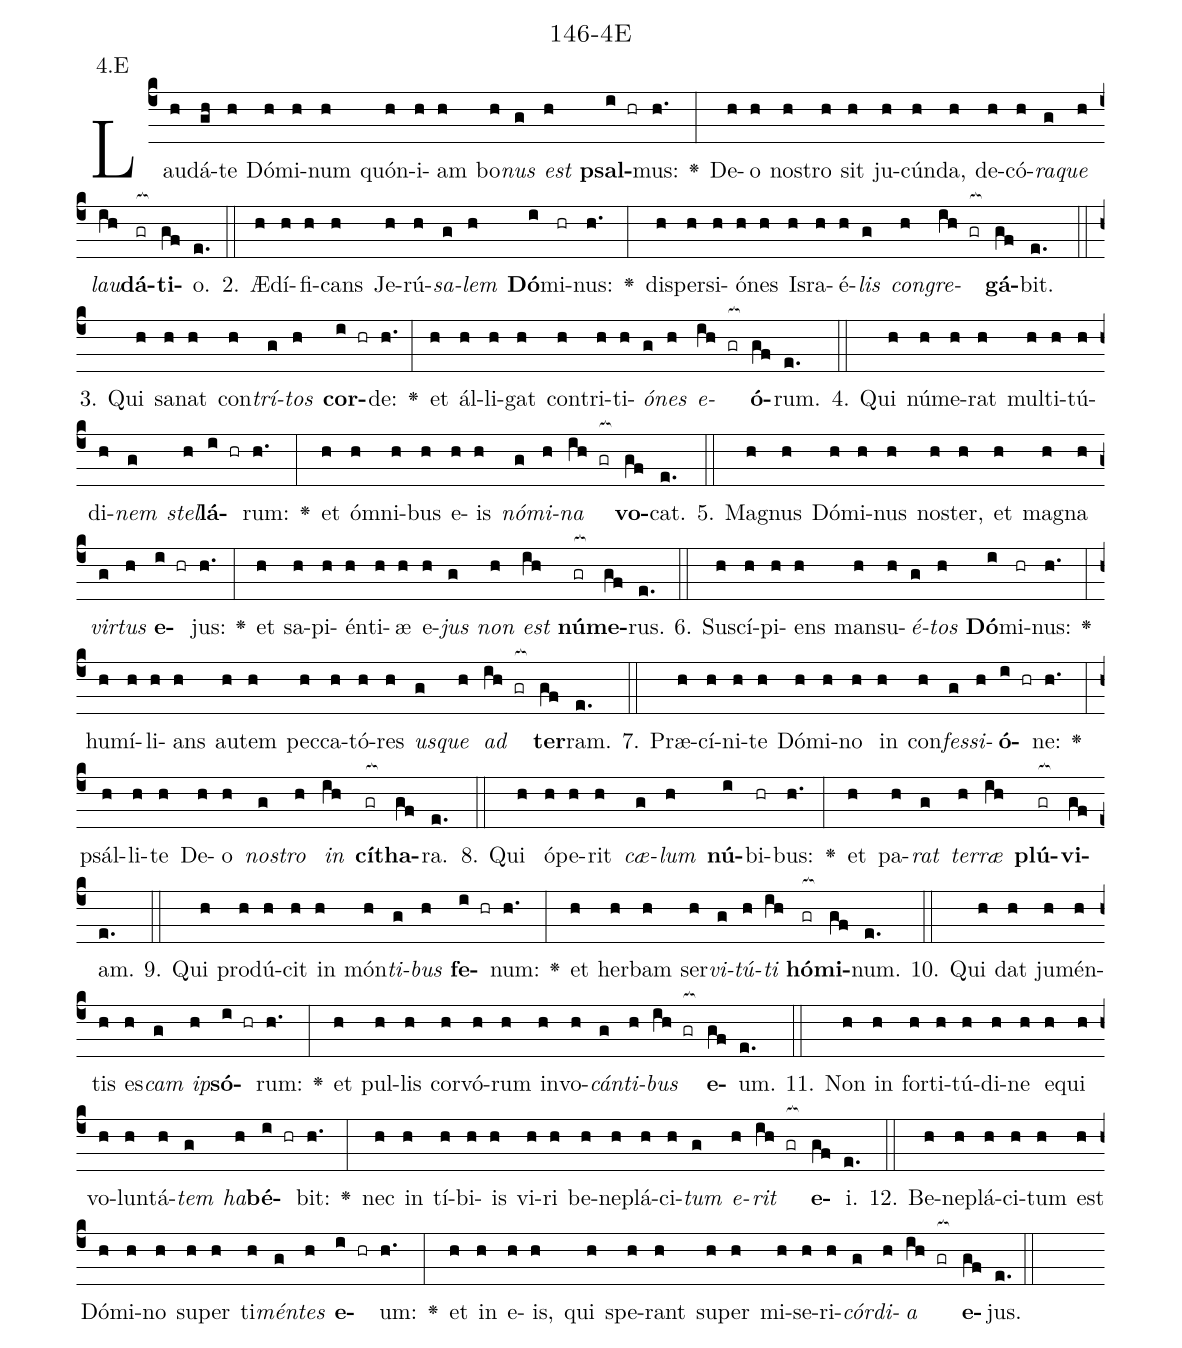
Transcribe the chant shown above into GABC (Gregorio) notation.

name: 146-4E;
annotation: 4.E;
%%
(c4)Lau(h)dá(gh)te(h) Dó(h)mi(h)num(h) quón(h)i(h)am(h) bo(h)<i>nus</i>(g) <i>est</i>(h) <b>psal</b>(i hr)mus:(h.) <v>\greheightstar</v>(:) De(h)o(h) nos(h)tro(h) sit(h) ju(h)cún(h)da,(h) de(h)có(h)<i>ra</i>(g)<i>que</i>(h) <i>lau</i>(ih)<b>dá</b>(gr[ocb:1{])<b>ti</b>(gf[ocb:0}])o.(e.) (::)
2. Æ(h)dí(h)fi(h)cans(h) Je(h)rú(h)<i>sa</i>(g)<i>lem</i>(h) <b>Dó</b>(i)mi(hr)nus:(h.) <v>\greheightstar</v>(:) di(h)sper(h)si(h)ó(h)nes(h) Is(h)ra(h)é(h)<i>lis</i>(g) <i>con</i>(h)<i>gre</i>(ih gr[ocb:1{])<b>gá</b>(gf[ocb:0}])bit.(e.) (::)
3. Qui(h) sa(h)nat(h) con(h)<i>trí</i>(g)<i>tos</i>(h) <b>cor</b>(i hr)de:(h.) <v>\greheightstar</v>(:) et(h) ál(h)li(h)gat(h) con(h)tri(h)ti(h)<i>ó</i>(g)<i>nes</i>(h) <i>e</i>(ih gr[ocb:1{])<b>ó</b>(gf[ocb:0}])rum.(e.) (::)
4. Qui(h) nú(h)me(h)rat(h) mul(h)ti(h)tú(h)di(h)<i>nem</i>(g) <i>stel</i>(h)<b>lá</b>(i hr)rum:(h.) <v>\greheightstar</v>(:) et(h) óm(h)ni(h)bus(h) e(h)is(h) <i>nó</i>(g)<i>mi</i>(h)<i>na</i>(ih gr[ocb:1{]) <b>vo</b>(gf[ocb:0}])cat.(e.) (::)
5. Ma(h)gnus(h) Dó(h)mi(h)nus(h) nos(h)ter,(h) et(h) ma(h)gna(h) <i>vir</i>(g)<i>tus</i>(h) <b>e</b>(i hr)jus:(h.) <v>\greheightstar</v>(:) et(h) sa(h)pi(h)én(h)ti(h)æ(h) e(h)<i>jus</i>(g) <i>non</i>(h) <i>est</i>(ih) <b>nú</b>(gr[ocb:1{])<b>me</b>(gf[ocb:0}])rus.(e.) (::)
6. Su(h)scí(h)pi(h)ens(h) man(h)su(h)<i>é</i>(g)<i>tos</i>(h) <b>Dó</b>(i)mi(hr)nus:(h.) <v>\greheightstar</v>(:) hu(h)mí(h)li(h)ans(h) au(h)tem(h) pec(h)ca(h)tó(h)res(h) <i>us</i>(g)<i>que</i>(h) <i>ad</i>(ih gr[ocb:1{]) <b>ter</b>(gf[ocb:0}])ram.(e.) (::)
7. Præ(h)cí(h)ni(h)te(h) Dó(h)mi(h)no(h) in(h) con(h)<i>fes</i>(g)<i>si</i>(h)<b>ó</b>(i hr)ne:(h.) <v>\greheightstar</v>(:) psál(h)li(h)te(h) De(h)o(h) <i>nos</i>(g)<i>tro</i>(h) <i>in</i>(ih) <b>cí</b>(gr[ocb:1{])<b>tha</b>(gf[ocb:0}])ra.(e.) (::)
8. Qui(h) ó(h)pe(h)rit(h) <i>cæ</i>(g)<i>lum</i>(h) <b>nú</b>(i)bi(hr)bus:(h.) <v>\greheightstar</v>(:) et(h) pa(h)<i>rat</i>(g) <i>ter</i>(h)<i>ræ</i>(ih) <b>plú</b>(gr[ocb:1{])<b>vi</b>(gf[ocb:0}])am.(e.) (::)
9. Qui(h) pro(h)dú(h)cit(h) in(h) món(h)<i>ti</i>(g)<i>bus</i>(h) <b>fe</b>(i hr)num:(h.) <v>\greheightstar</v>(:) et(h) her(h)bam(h) ser(h)<i>vi</i>(g)<i>tú</i>(h)<i>ti</i>(ih) <b>hó</b>(gr[ocb:1{])<b>mi</b>(gf[ocb:0}])num.(e.) (::)
10. Qui(h) dat(h) ju(h)mén(h)tis(h) es(h)<i>cam</i>(g) <i>ip</i>(h)<b>só</b>(i hr)rum:(h.) <v>\greheightstar</v>(:) et(h) pul(h)lis(h) cor(h)vó(h)rum(h) in(h)vo(h)<i>cán</i>(g)<i>ti</i>(h)<i>bus</i>(ih gr[ocb:1{]) <b>e</b>(gf[ocb:0}])um.(e.) (::)
11. Non(h) in(h) for(h)ti(h)tú(h)di(h)ne(h) e(h)qui(h) vo(h)lun(h)tá(h)<i>tem</i>(g) <i>ha</i>(h)<b>bé</b>(i hr)bit:(h.) <v>\greheightstar</v>(:) nec(h) in(h) tí(h)bi(h)is(h) vi(h)ri(h) be(h)ne(h)plá(h)ci(h)<i>tum</i>(g) <i>e</i>(h)<i>rit</i>(ih gr[ocb:1{]) <b>e</b>(gf[ocb:0}])i.(e.) (::)
12. Be(h)ne(h)plá(h)ci(h)tum(h) est(h) Dó(h)mi(h)no(h) su(h)per(h) ti(h)<i>mén</i>(g)<i>tes</i>(h) <b>e</b>(i hr)um:(h.) <v>\greheightstar</v>(:) et(h) in(h) e(h)is,(h) qui(h) spe(h)rant(h) su(h)per(h) mi(h)se(h)ri(h)<i>cór</i>(g)<i>di</i>(h)<i>a</i>(ih gr[ocb:1{]) <b>e</b>(gf[ocb:0}])jus.(e.) (::)
